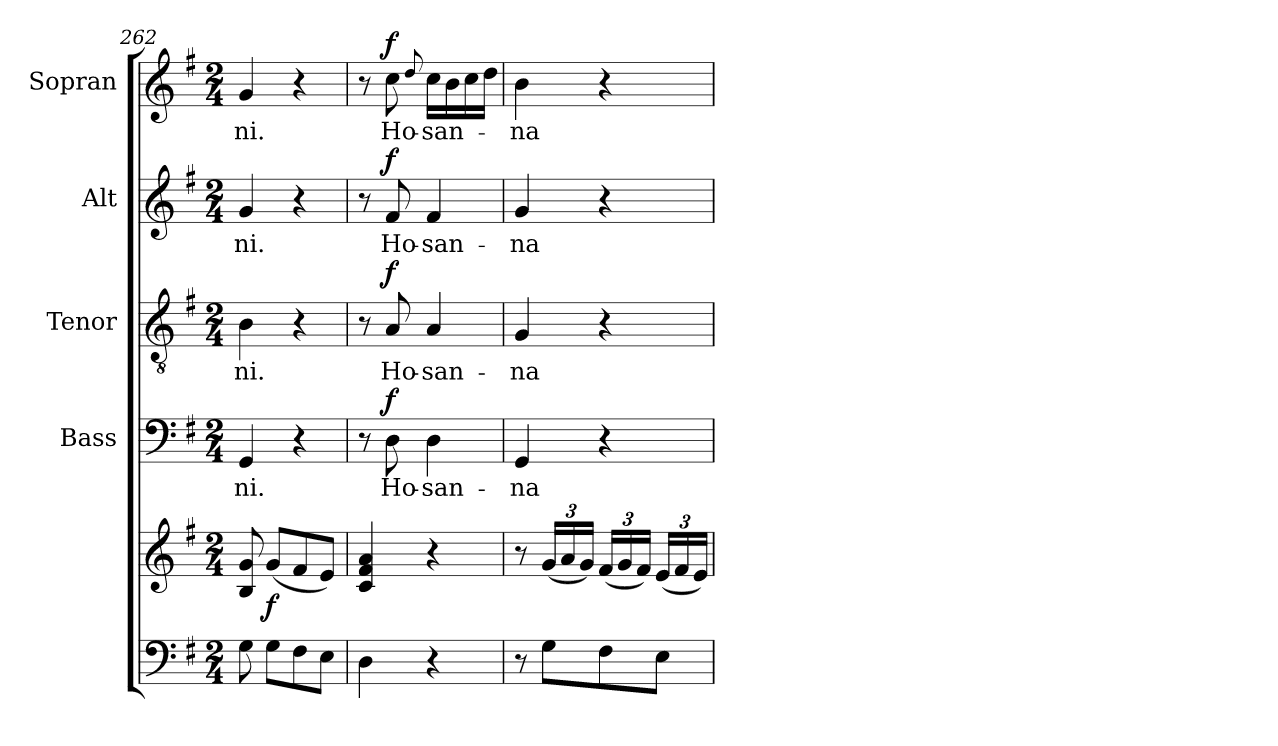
**kern	**kern	**dynam	**kern	**text	**dynam	**kern	**text	**dynam	**kern	**text	**dynam	**kern	**text	**dynam
*part5	*part5	*part5	*part4	*part4	*part4	*part3	*part3	*part3	*part2	*part2	*part2	*part1	*part1	*part1
*staff6	*staff5	*staff5/6	*staff4	*staff4	*staff4	*staff3	*staff3	*staff3	*staff2	*staff2	*staff2	*staff1	*staff1	*staff1
*	*	*	*I"Bass	*	*	*I"Tenor	*	*	*I"Alt	*	*	*I"Sopran	*	*
*	*	*	*I'B.	*	*	*I'T.	*	*	*I'A.	*	*	*I'S.	*	*
*clefF4	*clefG2	*	*clefF4	*	*	*clefGv2	*	*	*clefG2	*	*	*clefG2	*	*
*k[f#]	*k[f#]	*	*k[f#]	*	*	*k[f#]	*	*	*k[f#]	*	*	*k[f#]	*	*
*G:	*G:	*	*G:	*	*	*G:	*	*	*G:	*	*	*G:	*	*
*M2/4	*M2/4	*	*M2/4	*	*	*M2/4	*	*	*M2/4	*	*	*M2/4	*	*
=262	=262	=262	=262	=262	=262	=262	=262	=262	=262	=262	=262	=262	=262	=262
!	!	!	!	!LO:LY:b	!	!	!LO:LY:b	!	!	!LO:LY:b	!	!	!LO:LY:b	!
8G\	8B/ 8g/	.	4GG/	-ni.	.	4B\	-ni.	.	4g/	-ni.	.	4g/	-ni.	.
!	!	!LO:DY:b	!	!	!	!	!	!	!	!	!	!	!	!
8G\L	(<8g/L	f	.	.	.	.	.	.	.	.	.	.	.	.
8F#\	8f#/	.	4r	.	.	4r	.	.	4r	.	.	4r	.	.
8E\J	8e/J)	.	.	.	.	.	.	.	.	.	.	.	.	.
=263	=263	=263	=263	=263	=263	=263	=263	=263	=263	=263	=263	=263	=263	=263
4D\	4c/ 4f#/ 4a/	.	8r	.	.	8r	.	.	8r	.	.	8r	.	.
!	!	!	!	!LO:LY:b	!LO:DY:a	!	!LO:LY:b	!LO:DY:a	!	!LO:LY:b	!LO:DY:a	!	!LO:LY:b	!LO:DY:a
.	.	.	8D\	Ho-	f	8A/	Ho-	f	8f#/	Ho-	f	8cc\	Ho-	f
.	.	.	.	.	.	.	.	.	.	.	.	8qqdd/	.	.
!	!	!	!	!LO:LY:b	!	!	!LO:LY:b	!	!	!LO:LY:b	!	!	!LO:LY:b	!
4r	4r	.	4D\	-san-	.	4A/	-san-	.	4f#/	-san-	.	16cc\LL	-san-	.
.	.	.	.	.	.	.	.	.	.	.	.	16b\	.	.
.	.	.	.	.	.	.	.	.	.	.	.	16cc\	.	.
.	.	.	.	.	.	.	.	.	.	.	.	16dd\JJ	.	.
=264	=264	=264	=264	=264	=264	=264	=264	=264	=264	=264	=264	=264	=264	=264
!	!	!	!	!LO:LY:b	!	!	!LO:LY:b	!	!	!LO:LY:b	!	!	!LO:LY:b	!
8r	8r	.	4GG/	-na	.	4G/	-na	.	4g/	-na	.	4b\	-na	.
*	*Xbrackettup	*	*	*	*	*	*	*	*	*	*	*	*	*
8G\L	(<24g/LL	.	.	.	.	.	.	.	.	.	.	.	.	.
.	24a/	.	.	.	.	.	.	.	.	.	.	.	.	.
.	24g/JJ)	.	.	.	.	.	.	.	.	.	.	.	.	.
8F#\	(<24f#/LL	.	4r	.	.	4r	.	.	4r	.	.	4r	.	.
.	24g/	.	.	.	.	.	.	.	.	.	.	.	.	.
.	24f#/JJ)	.	.	.	.	.	.	.	.	.	.	.	.	.
8E\J	(<24e/LL	.	.	.	.	.	.	.	.	.	.	.	.	.
.	24f#/	.	.	.	.	.	.	.	.	.	.	.	.	.
.	24e/JJ)	.	.	.	.	.	.	.	.	.	.	.	.	.
=	=	=	=	=	=	=	=	=	=	=	=	=	=	=
*-	*-	*-	*-	*-	*-	*-	*-	*-	*-	*-	*-	*-	*-	*-
